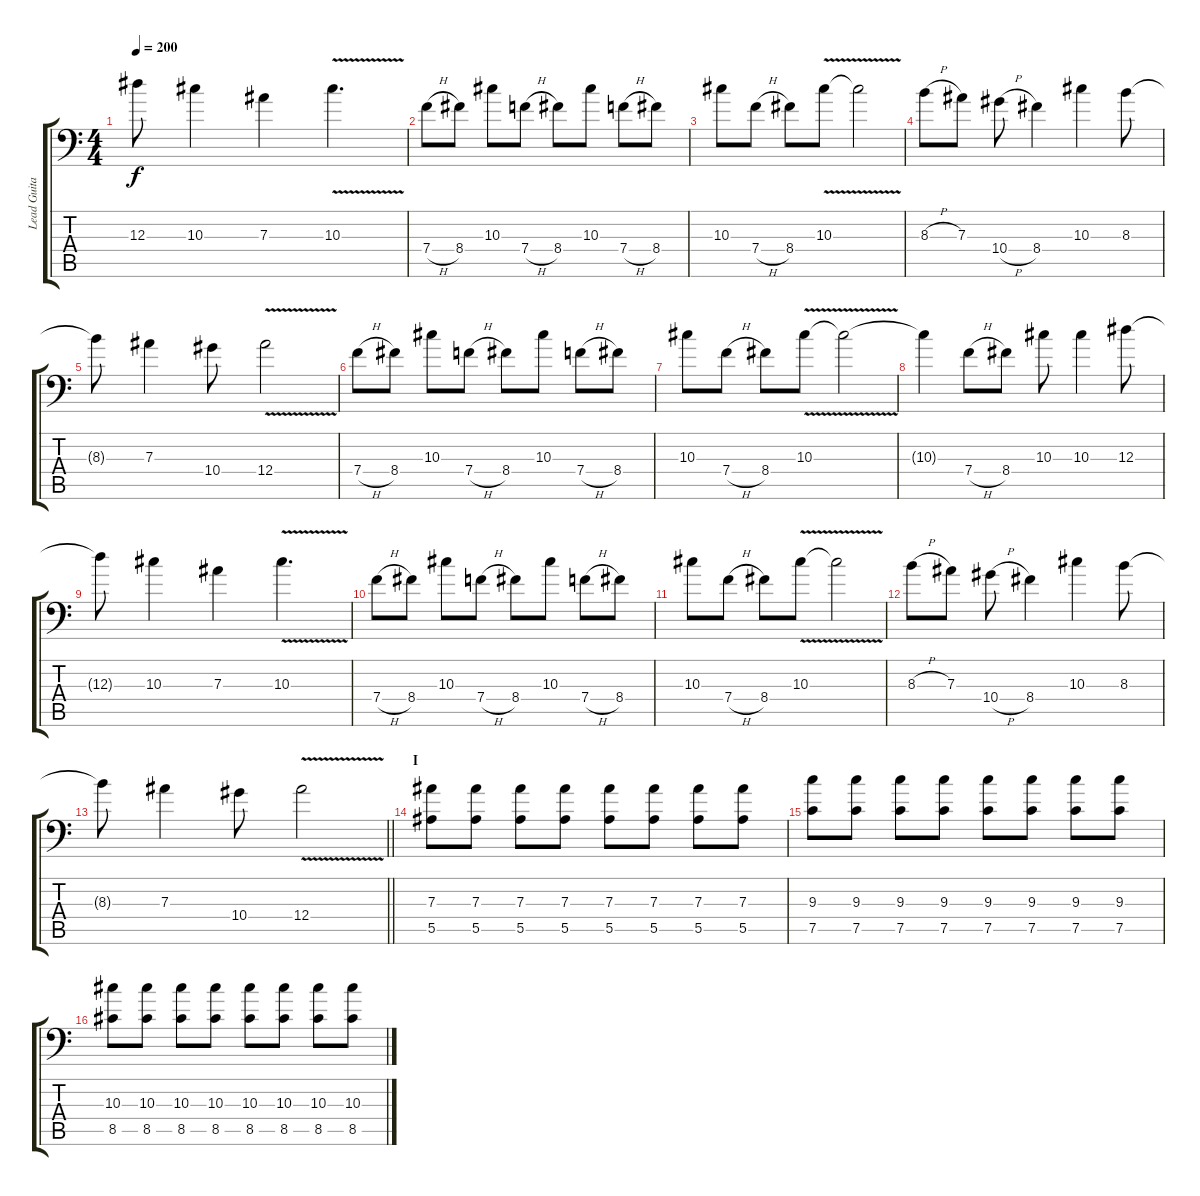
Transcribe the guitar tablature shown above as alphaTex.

\track ("Lead Guitar: Michael Bujaki" "Lead Guita") {instrument overdrivenguitar}
\staff {score tabs}
\tuning (C4 G3 Eb3 Bb2 F2 Bb1) {hide}
\ts (4 4)
\tempo 200
\clef f4
\ks c
12.3{t}.8{dy f} 10.3.4 7.3.4 10.3{v}.4{d} |
7.4{h}.8 8.4.8 10.3.8 7.4{h}.8 8.4.8 10.3.8 7.4{h}.8 8.4.8 |
10.3.8 7.4{h}.8 8.4.8 10.3{v}.8 10.3{t}.2 |
8.3{h}.8 7.3.8 10.4{h}.8 8.4.4 10.3.4 8.3.8 |
8.3{t}.8 7.3.4 10.4.8 12.4{v}.2 |
7.4{h}.8 8.4.8 10.3.8 7.4{h}.8 8.4.8 10.3.8 7.4{h}.8 8.4.8 |
10.3.8 7.4{h}.8 8.4.8 10.3{v}.8 10.3{t}.2 |
10.3{t}.4 7.4{h}.8 8.4.8 10.3.8 10.3.4 12.3.8 |
12.3{t}.8 10.3.4 7.3.4 10.3{v}.4{d} |
7.4{h}.8 8.4.8 10.3.8 7.4{h}.8 8.4.8 10.3.8 7.4{h}.8 8.4.8 |
10.3.8 7.4{h}.8 8.4.8 10.3{v}.8 10.3{t}.2 |
8.3{h}.8 7.3.8 10.4{h}.8 8.4.4 10.3.4 8.3.8 |
\barLineRight lightlight
8.3{t}.8 7.3.4 10.4.8 12.4{v}.2 |
\section ("" "I")
(7.3 5.5).8 (7.3 5.5).8 (7.3 5.5).8 (7.3 5.5).8 (7.3 5.5).8 (7.3 5.5).8 (7.3 5.5).8 (7.3 5.5).8 |
(9.3 7.5).8 (9.3 7.5).8 (9.3 7.5).8 (9.3 7.5).8 (9.3 7.5).8 (9.3 7.5).8 (9.3 7.5).8 (9.3 7.5).8 |
(10.3 8.5).8 (10.3 8.5).8 (10.3 8.5).8 (10.3 8.5).8 (10.3 8.5).8 (10.3 8.5).8 (10.3 8.5).8 (10.3 8.5).8
